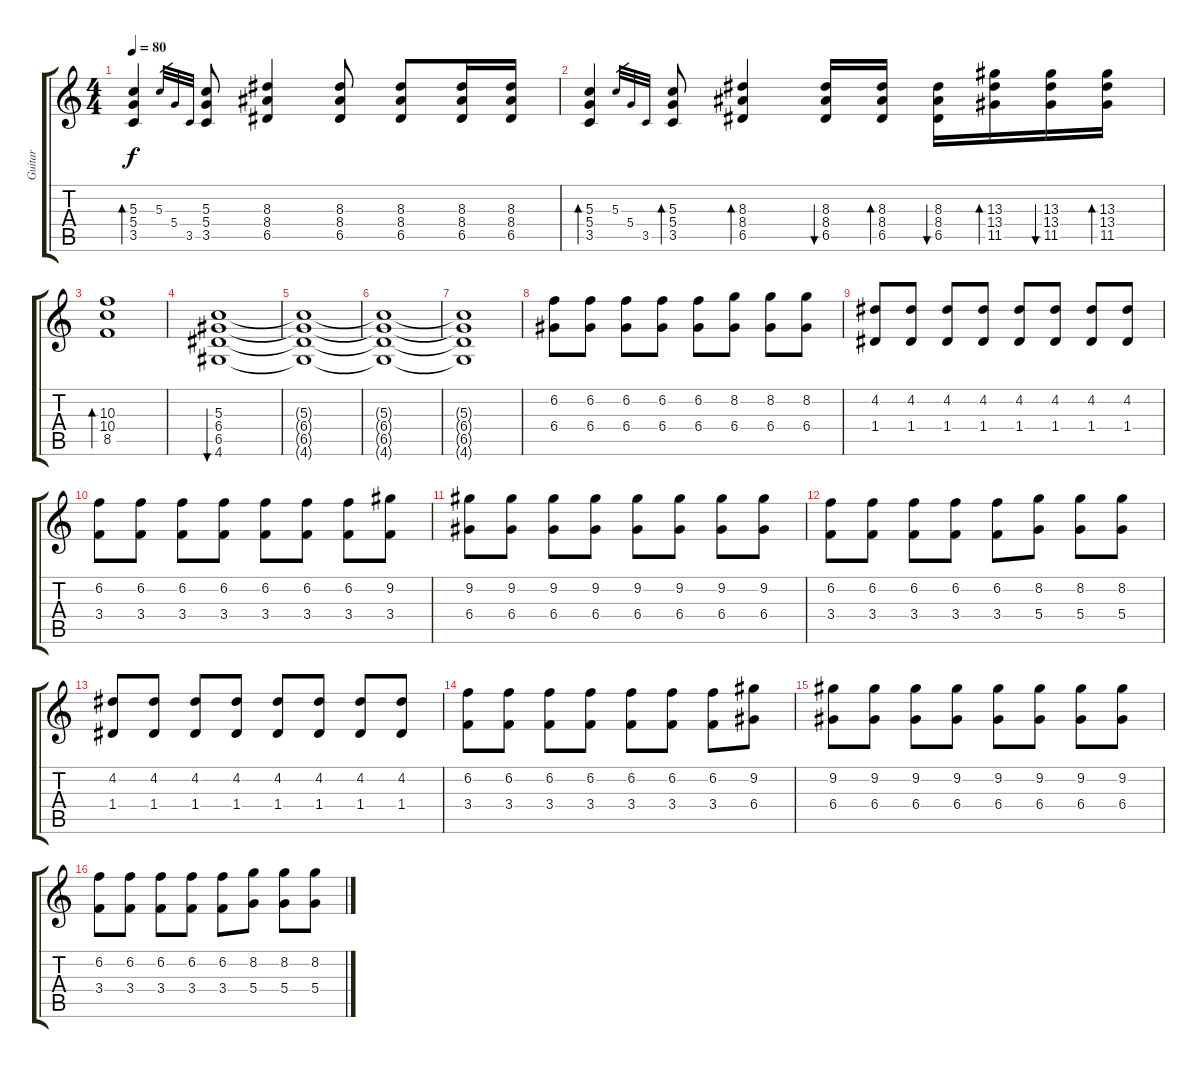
\track ("Guitar" "Guitar") {instrument electricguitarjazz}
\staff {score tabs}
\tuning (E4 B3 G3 D3 A2 E2) {hide}
\ts (4 4)
\tempo 80
\clef g2
\ks c
(5.3 5.4 3.5).4{bd 120 dy f} 5.3.32{gr} 5.4.32{gr} 3.5.32{gr} (5.3 5.4 3.5).8 (8.3 8.4 6.5).4 (8.3 8.4 6.5).8 (8.3 8.4 6.5).8 (8.3 8.4 6.5).16 (8.3 8.4 6.5).16 |
(5.3 5.4 3.5).4{bd 120} 5.3.32{gr} 5.4.32{gr} 3.5.32{gr} (5.3 5.4 3.5).8{bd 120} (8.3 8.4 6.5).4{bd 120} (8.3 8.4 6.5).16{bu 120} (8.3 8.4 6.5).16{bd 120} (8.3 8.4 6.5).16{bu 120} (13.3 13.4 11.5).16{bd 120} (13.3 13.4 11.5).16{bu 120} (13.3 13.4 11.5).16{bd 120} |
(10.3 10.4 8.5).1{bd 120} |
(5.3 6.4 6.5 4.6).1{bu 240} |
(5.3{t} 6.4{t} 6.5{t} 4.6{t}).1 |
(5.3{t} 6.4{t} 6.5{t} 4.6{t}).1 |
(5.3{t} 6.4{t} 6.5{t} 4.6{t}).1 |
(6.2 6.4).8 (6.2 6.4).8 (6.2 6.4).8 (6.2 6.4).8 (6.2 6.4).8 (8.2 6.4).8 (8.2 6.4).8 (8.2 6.4).8 |
(4.2 1.4).8{volume 6} (4.2 1.4).8 (4.2 1.4).8 (4.2 1.4).8 (4.2 1.4).8 (4.2 1.4).8 (4.2 1.4).8 (4.2 1.4).8 |
(6.2 3.4).8{volume 8} (6.2 3.4).8 (6.2 3.4).8 (6.2 3.4).8 (6.2 3.4).8 (6.2 3.4).8 (6.2 3.4).8 (9.2 3.4).8 |
(9.2 6.4).8{volume 10} (9.2 6.4).8 (9.2 6.4).8 (9.2 6.4).8 (9.2 6.4).8 (9.2 6.4).8 (9.2 6.4).8 (9.2 6.4).8 |
(6.2 3.4).8{volume 13} (6.2 3.4).8 (6.2 3.4).8 (6.2 3.4).8 (6.2 3.4).8 (8.2 5.4).8 (8.2 5.4).8 (8.2 5.4).8 |
(4.2 1.4).8 (4.2 1.4).8 (4.2 1.4).8 (4.2 1.4).8 (4.2 1.4).8 (4.2 1.4).8 (4.2 1.4).8 (4.2 1.4).8 |
(6.2 3.4).8{volume 13} (6.2 3.4).8 (6.2 3.4).8 (6.2 3.4).8 (6.2 3.4).8 (6.2 3.4).8 (6.2 3.4).8 (9.2 6.4).8 |
(9.2 6.4).8 (9.2 6.4).8 (9.2 6.4).8 (9.2 6.4).8 (9.2 6.4).8 (9.2 6.4).8 (9.2 6.4).8 (9.2 6.4).8 |
(6.2 3.4).8{volume 13} (6.2 3.4).8 (6.2 3.4).8 (6.2 3.4).8 (6.2 3.4).8 (8.2 5.4).8 (8.2 5.4).8 (8.2 5.4).8
